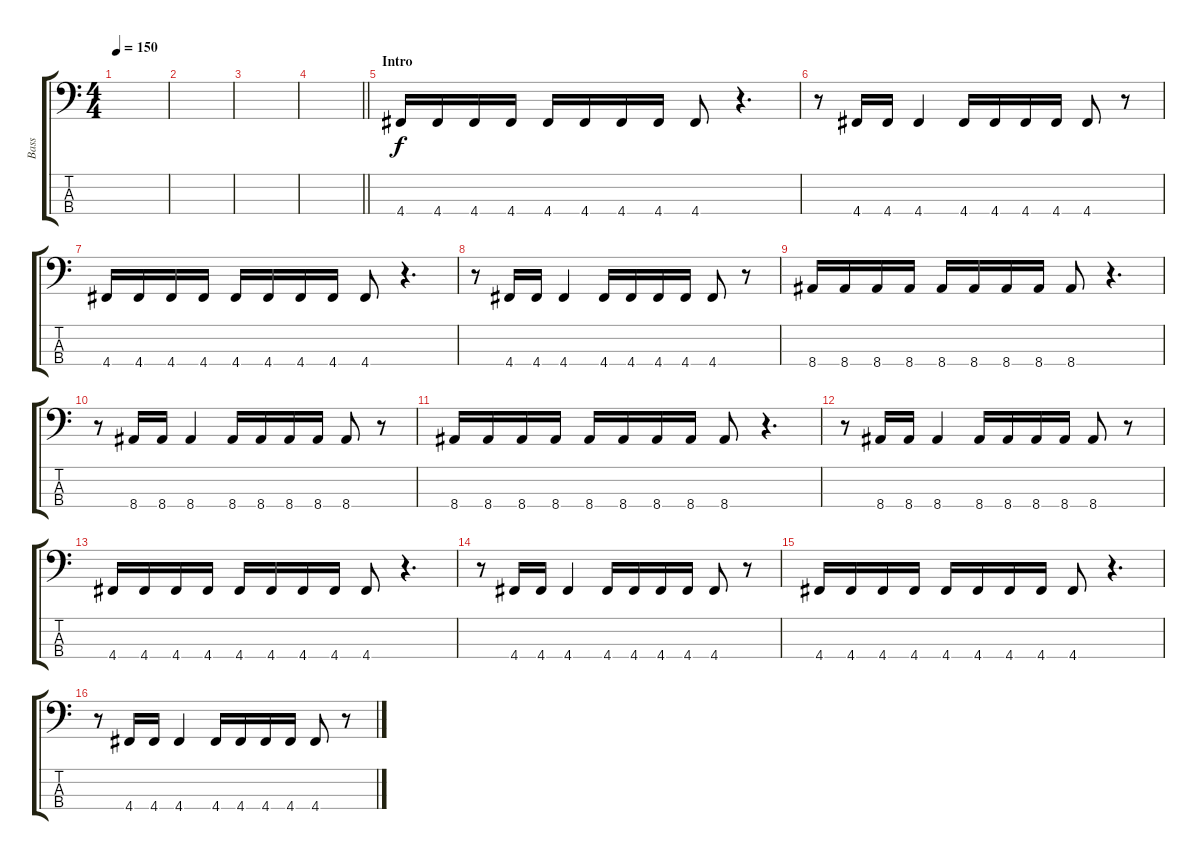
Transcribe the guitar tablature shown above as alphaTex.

\track ("Bass" "Bass") {instrument electricbassfinger}
\staff {score tabs}
\tuning (G2 D2 A1 D1) {hide}
\ts (4 4)
\tempo 150
\clef f4
\ks c
|
|
|
\barLineRight lightlight
|
\section ("" "Intro ")
4.4.16 4.4.16 4.4.16 4.4.16 4.4.16 4.4.16 4.4.16 4.4.16 4.4.8 r.4{d} |
r.8 4.4.16 4.4.16 4.4.4 4.4.16 4.4.16 4.4.16 4.4.16 4.4.8 r.8 |
4.4.16 4.4.16 4.4.16 4.4.16 4.4.16 4.4.16 4.4.16 4.4.16 4.4.8 r.4{d} |
r.8 4.4.16 4.4.16 4.4.4 4.4.16 4.4.16 4.4.16 4.4.16 4.4.8 r.8 |
8.4.16 8.4.16 8.4.16 8.4.16 8.4.16 8.4.16 8.4.16 8.4.16 8.4.8 r.4{d} |
r.8 8.4.16 8.4.16 8.4.4 8.4.16 8.4.16 8.4.16 8.4.16 8.4.8 r.8 |
8.4.16 8.4.16 8.4.16 8.4.16 8.4.16 8.4.16 8.4.16 8.4.16 8.4.8 r.4{d} |
r.8 8.4.16 8.4.16 8.4.4 8.4.16 8.4.16 8.4.16 8.4.16 8.4.8 r.8 |
4.4.16 4.4.16 4.4.16 4.4.16 4.4.16 4.4.16 4.4.16 4.4.16 4.4.8 r.4{d} |
r.8 4.4.16 4.4.16 4.4.4 4.4.16 4.4.16 4.4.16 4.4.16 4.4.8 r.8 |
4.4.16 4.4.16 4.4.16 4.4.16 4.4.16 4.4.16 4.4.16 4.4.16 4.4.8 r.4{d} |
r.8 4.4.16 4.4.16 4.4.4 4.4.16 4.4.16 4.4.16 4.4.16 4.4.8 r.8
